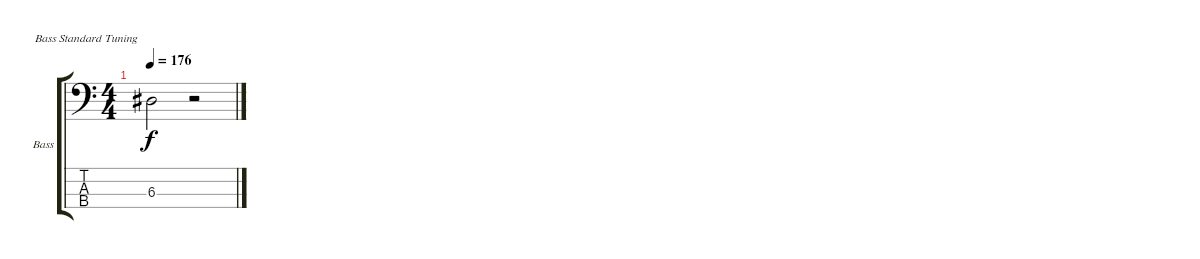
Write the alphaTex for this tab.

\defaultSystemsLayout 4
\bracketExtendMode groupsimilarinstruments
\firstSystemTrackNameOrientation horizontal
\otherSystemsTrackNameOrientation horizontal
\track ("Bass" "Bass") {instrument electricbassfinger}
\staff {score tabs}
\tuning (G2 D2 A1 E1)
\ts (4 4)
\tempo 176
\clef f4
\ks c
6.3.2{dy f} r.2
